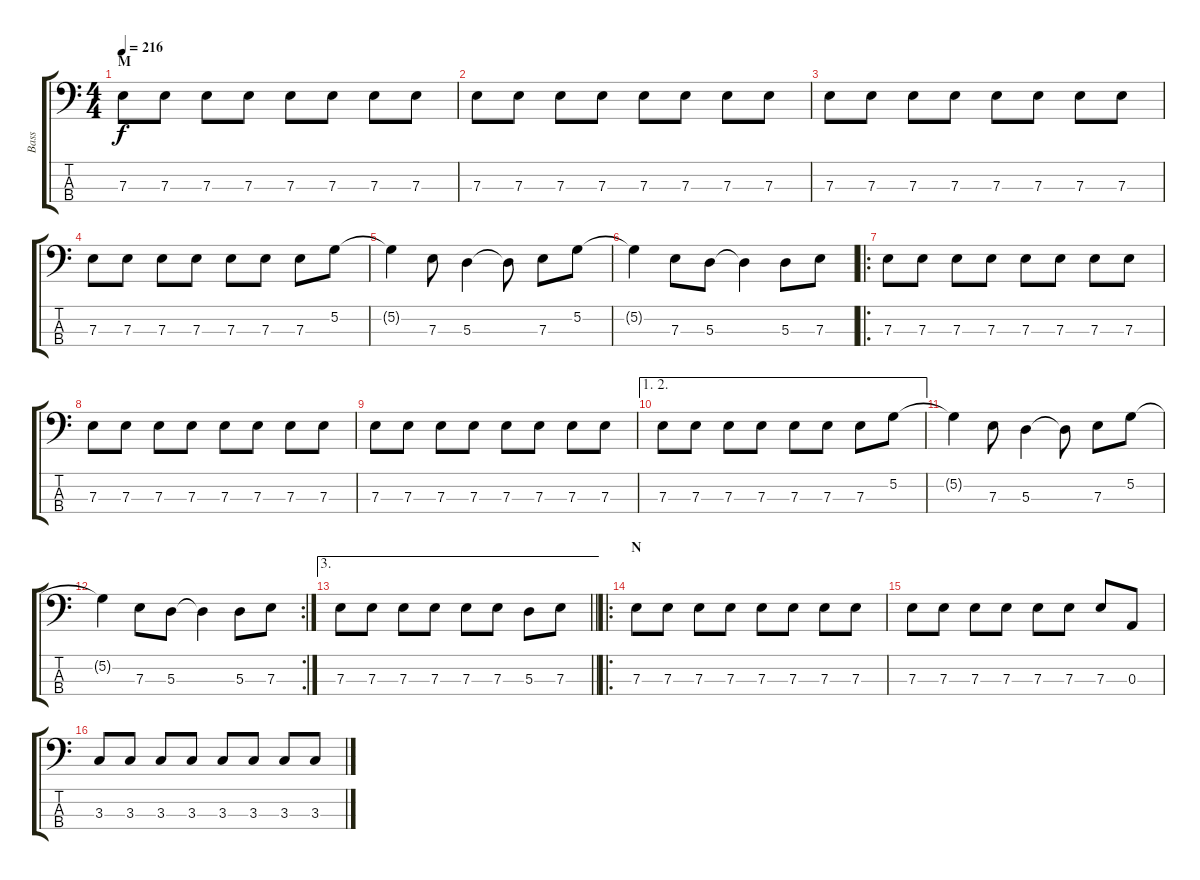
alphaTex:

\track ("Bass" "Bass") {instrument electricbassfinger}
\staff {score tabs}
\tuning (G2 D2 A1 E1) {hide}
\ts (4 4)
\section ("" "M")
\tempo 216
\clef f4
\ks c
7.3.8{dy f} 7.3.8 7.3.8 7.3.8 7.3.8 7.3.8 7.3.8 7.3.8 |
7.3.8 7.3.8 7.3.8 7.3.8 7.3.8 7.3.8 7.3.8 7.3.8 |
7.3.8 7.3.8 7.3.8 7.3.8 7.3.8 7.3.8 7.3.8 7.3.8 |
7.3.8 7.3.8 7.3.8 7.3.8 7.3.8 7.3.8 7.3.8 5.2.8 |
5.2{t}.4 7.3.8 5.3.4 5.3{t}.8 7.3.8 5.2.8 |
5.2{t}.4 7.3.8 5.3.8 5.3{t}.4 5.3.8 7.3.8 |
\ro
7.3.8 7.3.8 7.3.8 7.3.8 7.3.8 7.3.8 7.3.8 7.3.8 |
7.3.8 7.3.8 7.3.8 7.3.8 7.3.8 7.3.8 7.3.8 7.3.8 |
7.3.8 7.3.8 7.3.8 7.3.8 7.3.8 7.3.8 7.3.8 7.3.8 |
\ae (1 2)
7.3.8 7.3.8 7.3.8 7.3.8 7.3.8 7.3.8 7.3.8 5.2.8 |
5.2{t}.4 7.3.8 5.3.4 5.3{t}.8 7.3.8 5.2.8 |
\rc 2
5.2{t}.4 7.3.8 5.3.8 5.3{t}.4 5.3.8 7.3.8 |
\ae 3
\barLineRight lightlight
7.3.8 7.3.8 7.3.8 7.3.8 7.3.8 7.3.8 5.3.8 7.3.8 |
\ro
\section ("" "N")
7.3.8 7.3.8 7.3.8 7.3.8 7.3.8 7.3.8 7.3.8 7.3.8 |
7.3.8 7.3.8 7.3.8 7.3.8 7.3.8 7.3.8 7.3.8 0.3.8 |
3.3.8 3.3.8 3.3.8 3.3.8 3.3.8 3.3.8 3.3.8 3.3.8
